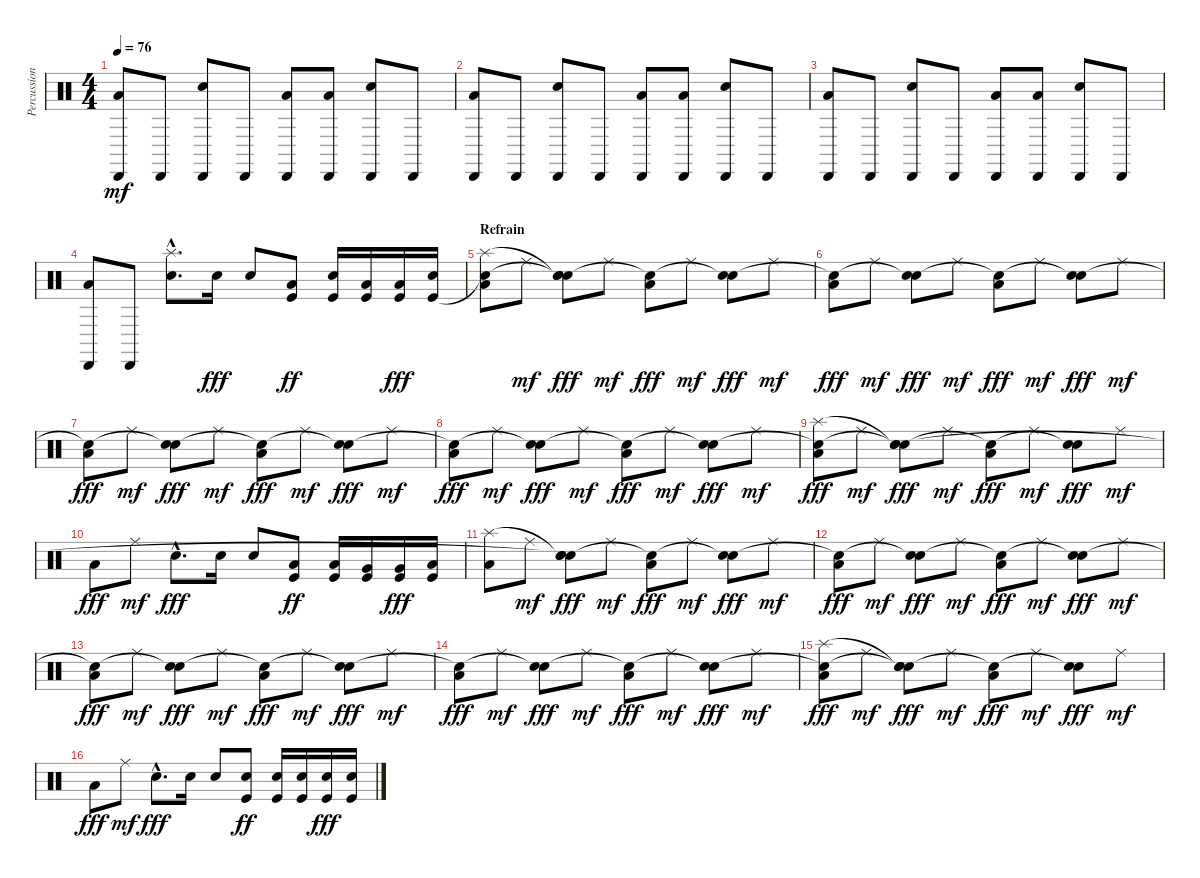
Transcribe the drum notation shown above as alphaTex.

\track ("Percussions" "Percussion") {instrument percussion}
\staff {score}
\articulation defaults
\ts (4 4)
\tempo 76
\clef neutral
\ks c
("Low Floor Tom (hit)" "Cabasa (hit)").8{dy mf} "Cabasa (hit)".8 ("Snare (hit) 2" "Cabasa (hit)").8 "Cabasa (hit)".8 ("Low Floor Tom (hit)" "Cabasa (hit)").8 ("Low Floor Tom (hit)" "Cabasa (hit)").8 ("Snare (hit) 2" "Cabasa (hit)").8 "Cabasa (hit)".8 |
("Low Floor Tom (hit)" "Cabasa (hit)").8 "Cabasa (hit)".8 ("Snare (hit) 2" "Cabasa (hit)").8 "Cabasa (hit)".8 ("Low Floor Tom (hit)" "Cabasa (hit)").8 ("Low Floor Tom (hit)" "Cabasa (hit)").8 ("Snare (hit) 2" "Cabasa (hit)").8 "Cabasa (hit)".8 |
("Low Floor Tom (hit)" "Cabasa (hit)").8 "Cabasa (hit)".8 ("Snare (hit) 2" "Cabasa (hit)").8 "Cabasa (hit)".8 ("Low Floor Tom (hit)" "Cabasa (hit)").8 ("Low Floor Tom (hit)" "Cabasa (hit)").8 ("Snare (hit) 2" "Cabasa (hit)").8 "Cabasa (hit)".8 |
("Low Floor Tom (hit)" "Cabasa (hit)").8 "Cabasa (hit)".8 ("Snare (hit) 2"{hac} "Splash (hit)"{hac}).8{d} "Snare (hit) 2".16{dy fff} "Snare (hit) 2".8 ("Low Floor Tom (hit)" "Kick (hit)").8{dy ff} ("Snare (hit) 2" "Kick (hit)").16 ("Low Floor Tom (hit)" "Kick (hit)").16 ("Low Floor Tom (hit)" "Kick (hit)").16{dy fff} ("Snare (hit) 2" "Kick (hit)").16 |
\section ("" "Refrain")
("Low Floor Tom (hit)" "Snare (hit)"{t} "Splash (hit)").8 "Ride (middle)".8{dy mf} ("Snare (hit) 2" "Snare (hit)"{t} "Snare (hit)"{t}).8{dy fff} "Ride (middle)".8{dy mf} ("Low Floor Tom (hit)" "Snare (hit)"{t}).8{dy fff} "Ride (middle)".8{dy mf} ("Snare (hit) 2" "Snare (hit)"{t}).8{dy fff} "Ride (middle)".8{dy mf} |
("Low Floor Tom (hit)" "Snare (hit)"{t}).8{dy fff} "Ride (middle)".8{dy mf} ("Snare (hit) 2" "Snare (hit)"{t}).8{dy fff} "Ride (middle)".8{dy mf} ("Low Floor Tom (hit)" "Snare (hit)"{t}).8{dy fff} "Ride (middle)".8{dy mf} ("Snare (hit) 2" "Snare (hit)"{t}).8{dy fff} "Ride (middle)".8{dy mf} |
("Low Floor Tom (hit)" "Snare (hit)"{t}).8{dy fff} "Ride (middle)".8{dy mf} ("Snare (hit) 2" "Snare (hit)"{t}).8{dy fff} "Ride (middle)".8{dy mf} ("Low Floor Tom (hit)" "Snare (hit)"{t}).8{dy fff} "Ride (middle)".8{dy mf} ("Snare (hit) 2" "Snare (hit)"{t}).8{dy fff} "Ride (middle)".8{dy mf} |
("Low Floor Tom (hit)" "Snare (hit)"{t}).8{dy fff} "Ride (middle)".8{dy mf} ("Snare (hit) 2" "Snare (hit)"{t}).8{dy fff} "Ride (middle)".8{dy mf} ("Low Floor Tom (hit)" "Snare (hit)"{t}).8{dy fff} "Ride (middle)".8{dy mf} ("Snare (hit) 2" "Snare (hit)"{t}).8{dy fff} "Ride (middle)".8{dy mf} |
("Low Floor Tom (hit)" "Snare (hit)"{t} "Splash (hit)").8{dy fff} "Ride (middle)".8{dy mf} ("Snare (hit) 2" "Snare (hit)"{t} "Snare (hit)"{t}).8{dy fff} "Ride (middle)".8{dy mf} ("Low Floor Tom (hit)" "Snare (hit)"{t}).8{dy fff} "Ride (middle)".8{dy mf} ("Snare (hit) 2" "Snare (hit)"{t}).8{dy fff} "Ride (middle)".8{dy mf} |
"Low Floor Tom (hit)".8{dy fff} "Ride (middle)".8{dy mf} "Snare (hit) 2"{hac}.8{d dy fff} "Snare (hit) 2".16 "Snare (hit) 2".8 ("Low Floor Tom (hit)" "Kick (hit)").8{dy ff} ("Low Floor Tom (hit)" "Kick (hit)").16 ("Very Low Tom (hit)" "Kick (hit)").16 ("Very Low Tom (hit)" "Kick (hit)").16{dy fff} ("Low Floor Tom (hit)" "Kick (hit)").16 |
("Low Floor Tom (hit)" "Splash (hit)").8 "Ride (middle)".8{dy mf} ("Snare (hit) 2" "Snare (hit)"{t} "Snare (hit)"{t}).8{dy fff} "Ride (middle)".8{dy mf} ("Low Floor Tom (hit)" "Snare (hit)"{t}).8{dy fff} "Ride (middle)".8{dy mf} ("Snare (hit) 2" "Snare (hit)"{t}).8{dy fff} "Ride (middle)".8{dy mf} |
("Low Floor Tom (hit)" "Snare (hit)"{t}).8{dy fff} "Ride (middle)".8{dy mf} ("Snare (hit) 2" "Snare (hit)"{t}).8{dy fff} "Ride (middle)".8{dy mf} ("Low Floor Tom (hit)" "Snare (hit)"{t}).8{dy fff} "Ride (middle)".8{dy mf} ("Snare (hit) 2" "Snare (hit)"{t}).8{dy fff} "Ride (middle)".8{dy mf} |
("Low Floor Tom (hit)" "Snare (hit)"{t}).8{dy fff} "Ride (middle)".8{dy mf} ("Snare (hit) 2" "Snare (hit)"{t}).8{dy fff} "Ride (middle)".8{dy mf} ("Low Floor Tom (hit)" "Snare (hit)"{t}).8{dy fff} "Ride (middle)".8{dy mf} ("Snare (hit) 2" "Snare (hit)"{t}).8{dy fff} "Ride (middle)".8{dy mf} |
("Low Floor Tom (hit)" "Snare (hit)"{t}).8{dy fff} "Ride (middle)".8{dy mf} ("Snare (hit) 2" "Snare (hit)"{t}).8{dy fff} "Ride (middle)".8{dy mf} ("Low Floor Tom (hit)" "Snare (hit)"{t}).8{dy fff} "Ride (middle)".8{dy mf} ("Snare (hit) 2" "Snare (hit)"{t}).8{dy fff} "Ride (middle)".8{dy mf} |
("Low Floor Tom (hit)" "Snare (hit)"{t} "Splash (hit)").8{dy fff} "Ride (middle)".8{dy mf} ("Snare (hit) 2" "Snare (hit)"{t} "Snare (hit)"{t}).8{dy fff} "Ride (middle)".8{dy mf} ("Low Floor Tom (hit)" "Snare (hit)"{t}).8{dy fff} "Ride (middle)".8{dy mf} ("Snare (hit) 2" "Snare (hit)"{t}).8{dy fff} "Ride (middle)".8{dy mf} |
"Low Floor Tom (hit)".8{dy fff} "Ride (middle)".8{dy mf} "Snare (hit) 2"{hac}.8{d dy fff} "Snare (hit) 2".16 "Snare (hit) 2".8 ("Snare (hit) 2" "Kick (hit)").8{dy ff} ("Snare (hit) 2" "Kick (hit)").16 ("Snare (hit) 2" "Kick (hit)").16 ("Snare (hit) 2" "Kick (hit)").16{dy fff} ("Snare (hit) 2" "Kick (hit)").16
